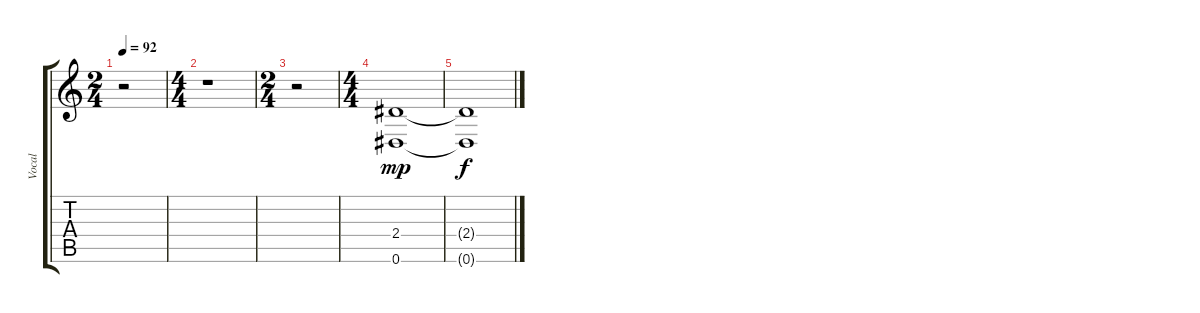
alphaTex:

\track ("Vocal" "Vocal") {instrument overdrivenguitar}
\staff {score tabs}
\tuning (Eb4 Bb3 Gb3 Db3 Ab2 Eb2) {hide}
\ts (2 4)
\tempo 92
\clef g2
\ks c
r.2{dy mp} |
\ts (4 4)
r.1 |
\ts (2 4)
r.2 |
\ts (4 4)
(2.4 0.6).1 |
(2.4{t} 0.6{t}).1{dy f}
